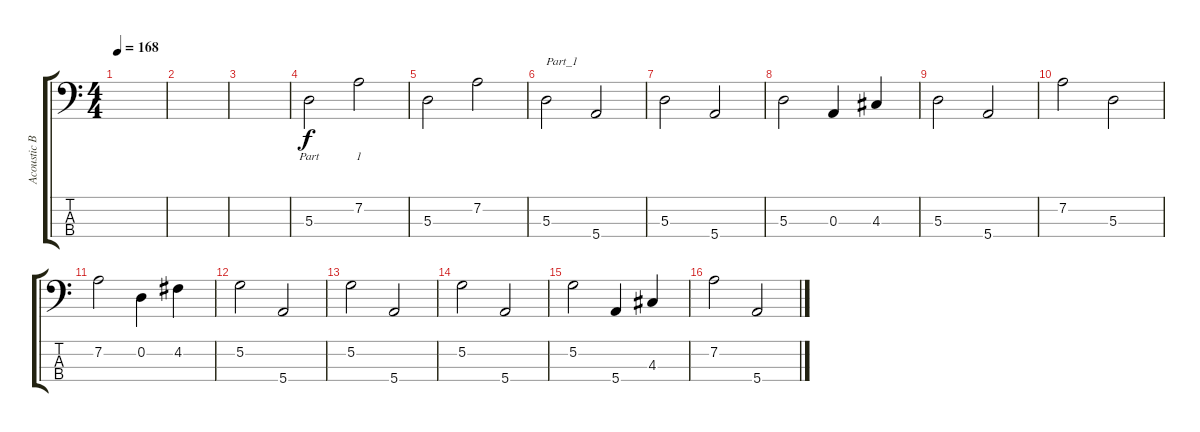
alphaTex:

\track ("Acoustic Bass" "Acoustic B") {instrument acousticbass}
\staff {score tabs}
\tuning (G2 D2 A1 E1) {hide}
\ts (4 4)
\tempo 168
\clef f4
\ks c
|
|
|
5.3.2{lyrics (0 "Part") lyrics (1 "") lyrics (2 "") lyrics (3 "") lyrics (4 "")} 7.2.2{lyrics (0 "1") lyrics (1 "") lyrics (2 "") lyrics (3 "") lyrics (4 "")} |
5.3.2 7.2.2 |
5.3.2{txt "Part_1"} 5.4.2 |
5.3.2 5.4.2 |
5.3.2 0.3.4 4.3.4 |
5.3.2 5.4.2 |
7.2.2 5.3.2 |
7.2.2 0.2.4 4.2.4 |
5.2.2 5.4.2 |
5.2.2 5.4.2 |
5.2.2 5.4.2 |
5.2.2 5.4.4 4.3.4 |
7.2.2 5.4.2
